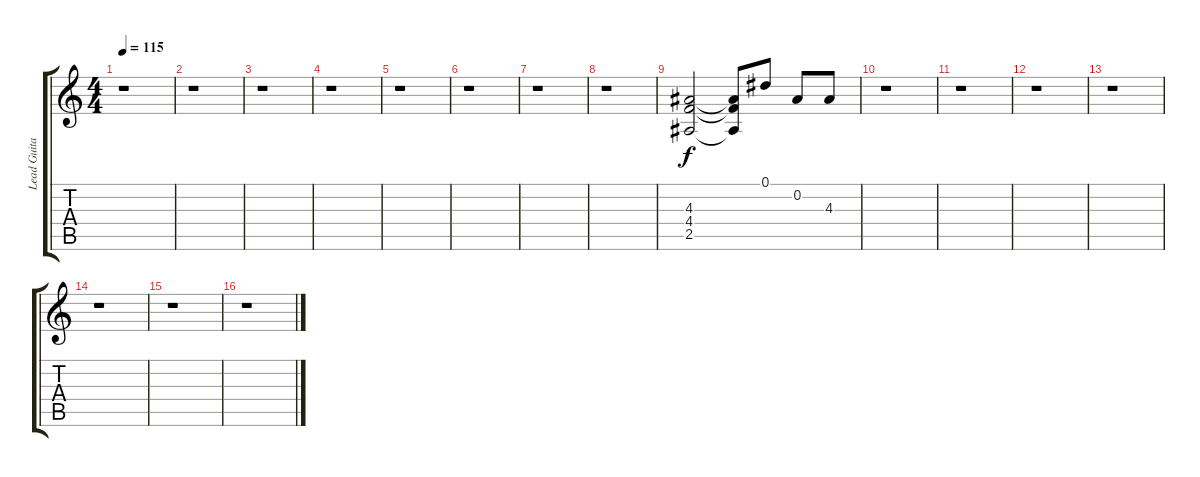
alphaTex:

\track ("Lead Guitar" "Lead Guita") {instrument overdrivenguitar}
\staff {score tabs}
\tuning (Eb4 Bb3 Gb3 Db3 Ab2 Eb2) {hide}
\ts (4 4)
\tempo 115
\clef g2
\ks c
r.1{dy mf} |
r.1 |
r.1 |
r.1 |
r.1 |
r.1 |
r.1 |
r.1 |
(4.3 4.4 2.5).2{dy f} (4.3{t} 4.4{t} 2.5{t}).8 0.1.8 0.2.8 4.3.8 |
r.1 |
r.1 |
r.1 |
r.1 |
r.1 |
r.1 |
r.1
